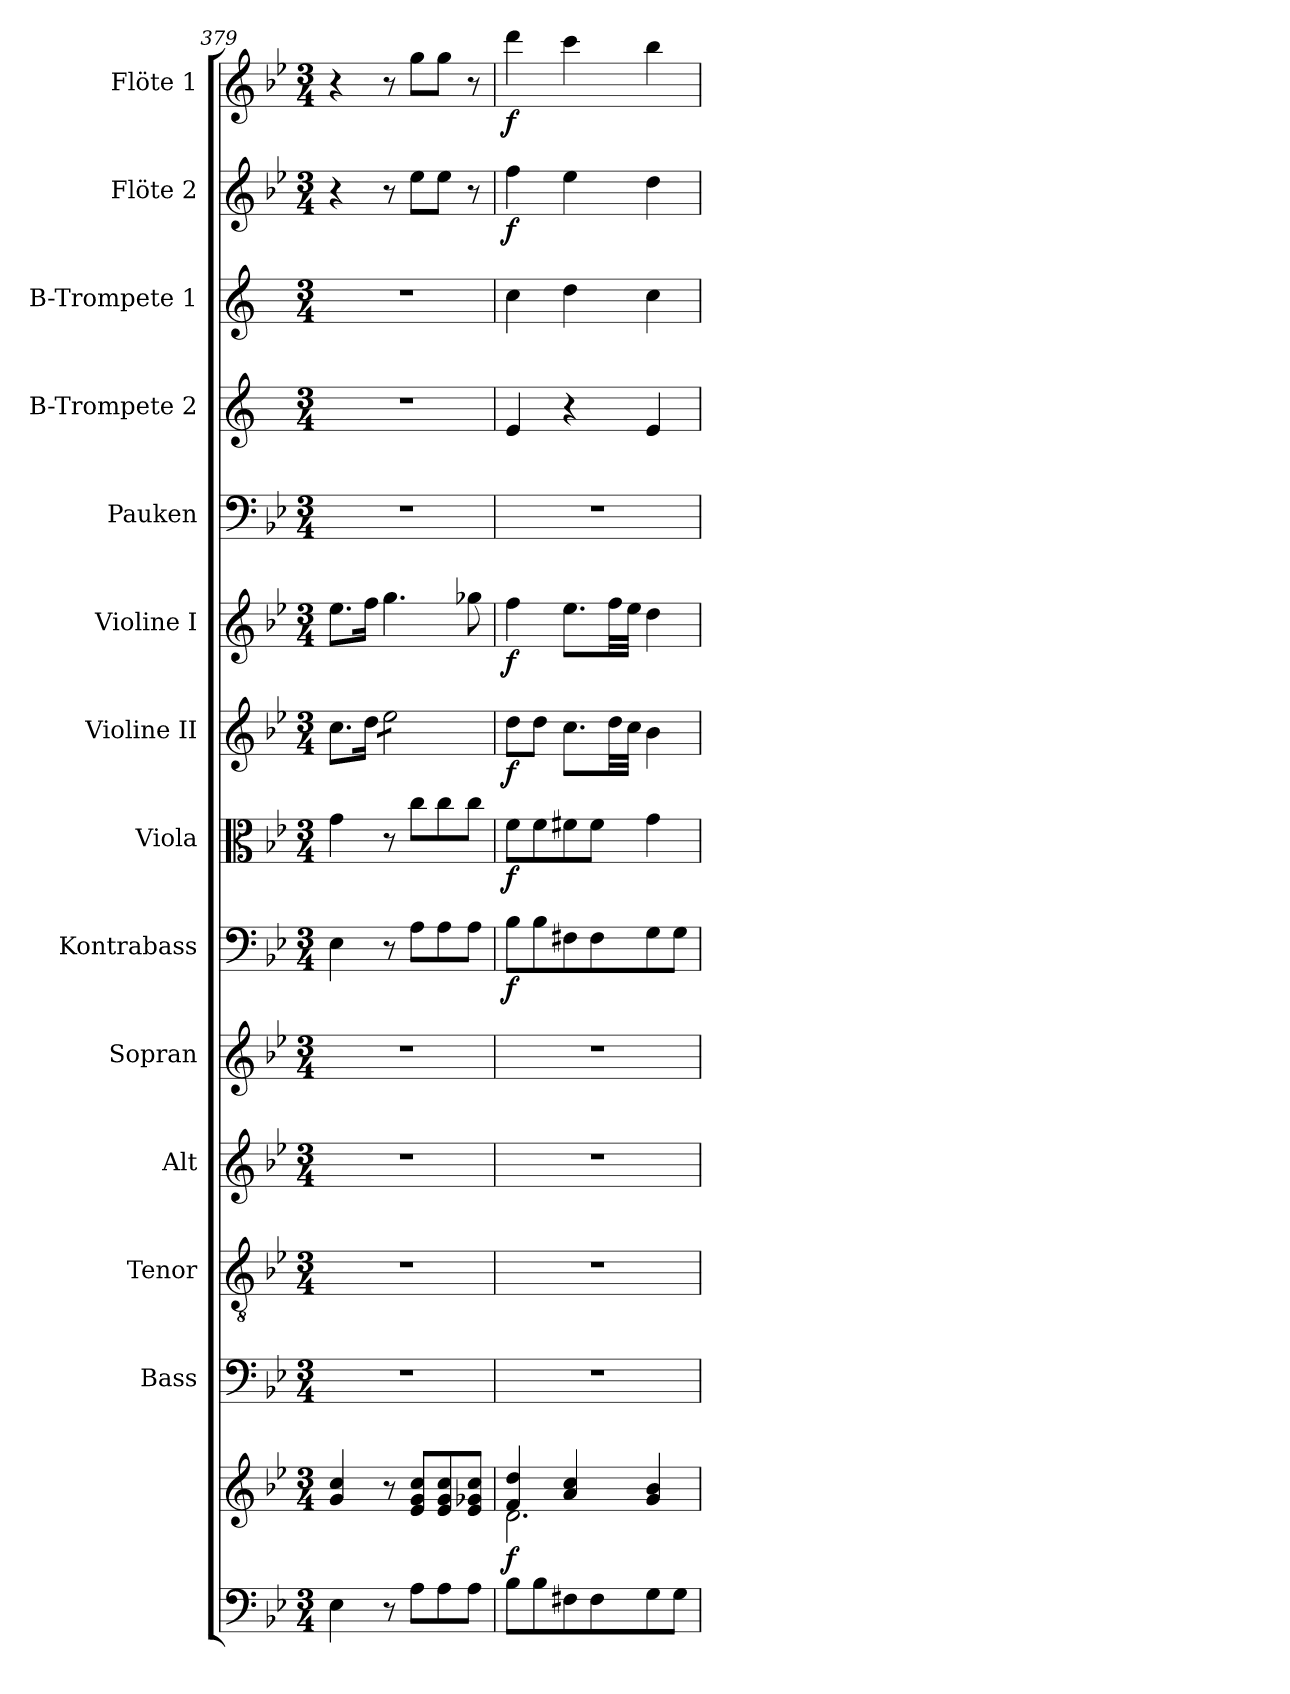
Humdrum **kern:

**kern	**kern	**dynam	**kern	**kern	**kern	**kern	**kern	**dynam	**kern	**dynam	**kern	**dynam	**kern	**dynam	**kern	**kern	**kern	**kern	**dynam	**kern	**dynam
*part14	*part14	*part14	*part13	*part12	*part11	*part10	*part9	*part9	*part8	*part8	*part7	*part7	*part6	*part6	*part5	*part4	*part3	*part2	*part2	*part1	*part1
*staff15	*staff14	*staff14/15	*staff13	*staff12	*staff11	*staff10	*staff9	*staff9	*staff8	*staff8	*staff7	*staff7	*staff6	*staff6	*staff5	*staff4	*staff3	*staff2	*staff2	*staff1	*staff1
*	*	*	*I"Bass	*I"Tenor	*I"Alt	*I"Sopran	*I"Kontrabass	*	*I"Viola	*	*I"Violine II	*	*I"Violine I	*	*I"Pauken	*I"B-Trompete 2	*I"B-Trompete 1	*I"Flöte 2	*	*I"Flöte 1	*
*	*	*	*I'B.	*I'T.	*I'A.	*I'S.	*I'Kb.	*	*I'Vla.	*	*I'Vl. II	*	*I'Vl. I	*	*I'Pk.	*I'B Trp. 2	*I'B Trp. 1	*I'Fl. 2	*	*I'Fl. 1	*
*clefF4	*clefG2	*	*clefF4	*clefGv2	*clefG2	*clefG2	*clefF4	*	*clefC3	*	*clefG2	*	*clefG2	*	*clefF4	*clefG2	*clefG2	*clefG2	*	*clefG2	*
*	*	*	*	*	*	*	*ITrd7c12	*	*	*	*	*	*	*	*	*ITrd1c2	*ITrd1c2	*	*	*	*
*k[b-e-]	*k[b-e-]	*	*k[b-e-]	*k[b-e-]	*k[b-e-]	*k[b-e-]	*k[b-e-]	*	*k[b-e-]	*	*k[b-e-]	*	*k[b-e-]	*	*k[b-e-]	*k[b-e-]	*k[b-e-]	*k[b-e-]	*	*k[b-e-]	*
*B-:	*B-:	*	*B-:	*B-:	*B-:	*B-:	*B-:	*	*B-:	*	*B-:	*	*B-:	*	*B-:	*B-:	*B-:	*B-:	*	*B-:	*
*M3/4	*M3/4	*	*M3/4	*M3/4	*M3/4	*M3/4	*M3/4	*	*M3/4	*	*M3/4	*	*M3/4	*	*M3/4	*M3/4	*M3/4	*M3/4	*	*M3/4	*
=379	=379	=379	=379	=379	=379	=379	=379	=379	=379	=379	=379	=379	=379	=379	=379	=379	=379	=379	=379	=379	=379
4E-\	4g/ 4cc/	.	2.r	2.r	2.r	2.r	4EE-\	.	4g\	.	8.cc\L	.	8.ee-\L	.	2.r	2.r	2.r	4r	.	4r	.
.	.	.	.	.	.	.	.	.	.	.	16dd\Jk	.	16ff\Jk	.	.	.	.	.	.	.	.
*	*	*	*	*	*	*	*	*	*	*	*tremolo	*	*	*	*	*	*	*	*	*	*
8r	8r	.	.	.	.	.	8r	.	8r	.	8ee-\L	.	4.gg\	.	.	.	.	8r	.	8r	.
8A\L	8e-/ 8g/ 8cc/L	.	.	.	.	.	8AA\L	.	8cc\L	.	8ee-\	.	.	.	.	.	.	8ee-\L	.	8gg\L	.
8A\	8e-/ 8g/ 8cc/	.	.	.	.	.	8AA\	.	8cc\	.	8ee-\	.	.	.	.	.	.	8ee-\J	.	8gg\J	.
8A\J	8e-/ 8g-X/ 8cc/J	.	.	.	.	.	8AA\J	.	8cc\J	.	8ee-\J	.	8gg-X\	.	.	.	.	8r	.	8r	.
*	*	*	*	*	*	*	*	*	*	*	*Xtremolo	*	*	*	*	*	*	*	*	*	*
=380	=380	=380	=380	=380	=380	=380	=380	=380	=380	=380	=380	=380	=380	=380	=380	=380	=380	=380	=380	=380	=380
*	*^	*	*	*	*	*	*	*	*	*	*	*	*	*	*	*	*	*	*	*	*
!	!	!	!LO:DY:a=2	!	!	!	!	!	!LO:DY:b	!	!LO:DY:b	!	!LO:DY:b	!	!LO:DY:b	!	!	!	!	!LO:DY:b	!	!LO:DY:b
8B-\L	4f/ 4dd/	2.d\	f	2.r	2.r	2.r	2.r	8BB-\L	f	8f\L	f	8dd\L	f	4ff\	f	2.r	4d/	4b-\	4ff\	f	4ddd\	f
8B-\	.	.	.	.	.	.	.	8BB-\	.	8f\	.	8dd\J	.	.	.	.	.	.	.	.	.	.
8F#X\	4a/ 4cc/	.	.	.	.	.	.	8FF#X\	.	8f#X\	.	8.cc\L	.	8.ee-\L	.	.	4r	4cc\	4ee-\	.	4ccc\	.
8F#\	.	.	.	.	.	.	.	8FF#\	.	8f#\J	.	.	.	.	.	.	.	.	.	.	.	.
.	.	.	.	.	.	.	.	.	.	.	.	32dd\LL	.	32ff\LL	.	.	.	.	.	.	.	.
.	.	.	.	.	.	.	.	.	.	.	.	32cc\JJJ	.	32ee-\JJJ	.	.	.	.	.	.	.	.
8G\	4g/ 4b-/	.	.	.	.	.	.	8GG\	.	4g\	.	4b-\	.	4dd\	.	.	4d/	4b-\	4dd\	.	4bb-\	.
8G\J	.	.	.	.	.	.	.	8GG\J	.	.	.	.	.	.	.	.	.	.	.	.	.	.
*	*v	*v	*	*	*	*	*	*	*	*	*	*	*	*	*	*	*	*	*	*	*	*
=	=	=	=	=	=	=	=	=	=	=	=	=	=	=	=	=	=	=	=	=	=
*-	*-	*-	*-	*-	*-	*-	*-	*-	*-	*-	*-	*-	*-	*-	*-	*-	*-	*-	*-	*-	*-
